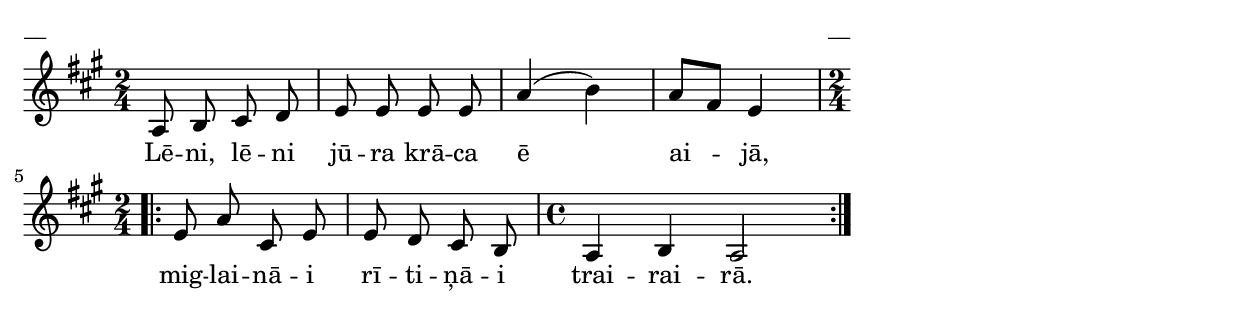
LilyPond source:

\version "2.13.16"
%\header {
%    title = "Lēni, lēni jūra krāca",AA lapas
%}
\paper {
line-width = 14\cm
left-margin = 0.4\cm
between-system-padding = 0.1\cm
between-system-space = 0.1\cm
}
\layout {
indent = #0
ragged-last = ##f
}

voiceA = \relative c' {
\clef "treble"
\key a \major 
\time 2/4
a8 b cis d |
e8 e e e |
a4( b) |
a8[ fis] e4 |
\repeat volta 2 {
\time 2/4
e8 a cis, e |
e8 d cis b |
\time 4/4 |
a4 b a2 |
}
} 

lyricA = \lyricmode {
Lē -- ni, lē -- ni jū -- ra krā -- ca ē  
ai -- jā, mig -- lai -- nā -- i rī -- ti -- ņā -- i trai -- rai -- rā.
} 

fullScore = <<
\new Staff {
<<
\new Voice = "voiceA" { \oneVoice \autoBeamOff \voiceA }
\lyricsto "voiceA" \new Lyrics \lyricA
>>
}
>>

\score {
\fullScore
\header { piece = "__" opus = "__" }
}
\markup { \with-color #(x11-color 'white) \sans \smaller "__" }
\score {
\unfoldRepeats
\fullScore
\midi {
\context { \Staff \remove "Staff_performer" }
\context { \Voice \consists "Staff_performer" }
}
}


